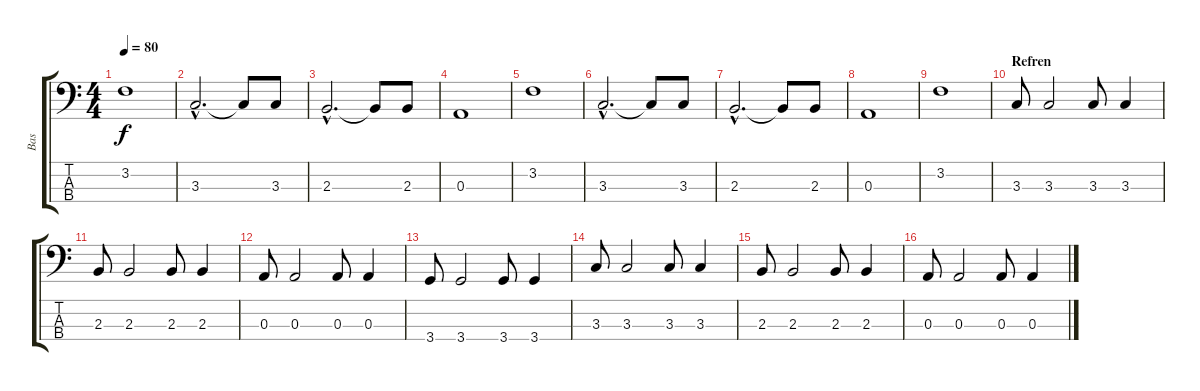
\track ("Bas" "Bas") {instrument electricbasspick}
\staff {score tabs}
\tuning (G2 D2 A1 E1) {hide}
\ts (4 4)
\tempo 80
\clef f4
\ks c
3.2.1{dy f} |
3.3{hac}.2{d} 3.3{t}.8 3.3.8 |
2.3{hac}.2{d} 2.3{t}.8 2.3.8 |
0.3.1 |
3.2.1 |
3.3{hac}.2{d} 3.3{t}.8 3.3.8 |
2.3{hac}.2{d} 2.3{t}.8 2.3.8 |
0.3.1 |
3.2.1 |
\section ("" "Refren")
3.3.8 3.3.2 3.3.8 3.3.4 |
2.3.8 2.3.2 2.3.8 2.3.4 |
0.3.8 0.3.2 0.3.8 0.3.4 |
3.4.8 3.4.2 3.4.8 3.4.4 |
3.3.8 3.3.2 3.3.8 3.3.4 |
2.3.8 2.3.2 2.3.8 2.3.4 |
0.3.8 0.3.2 0.3.8 0.3.4
